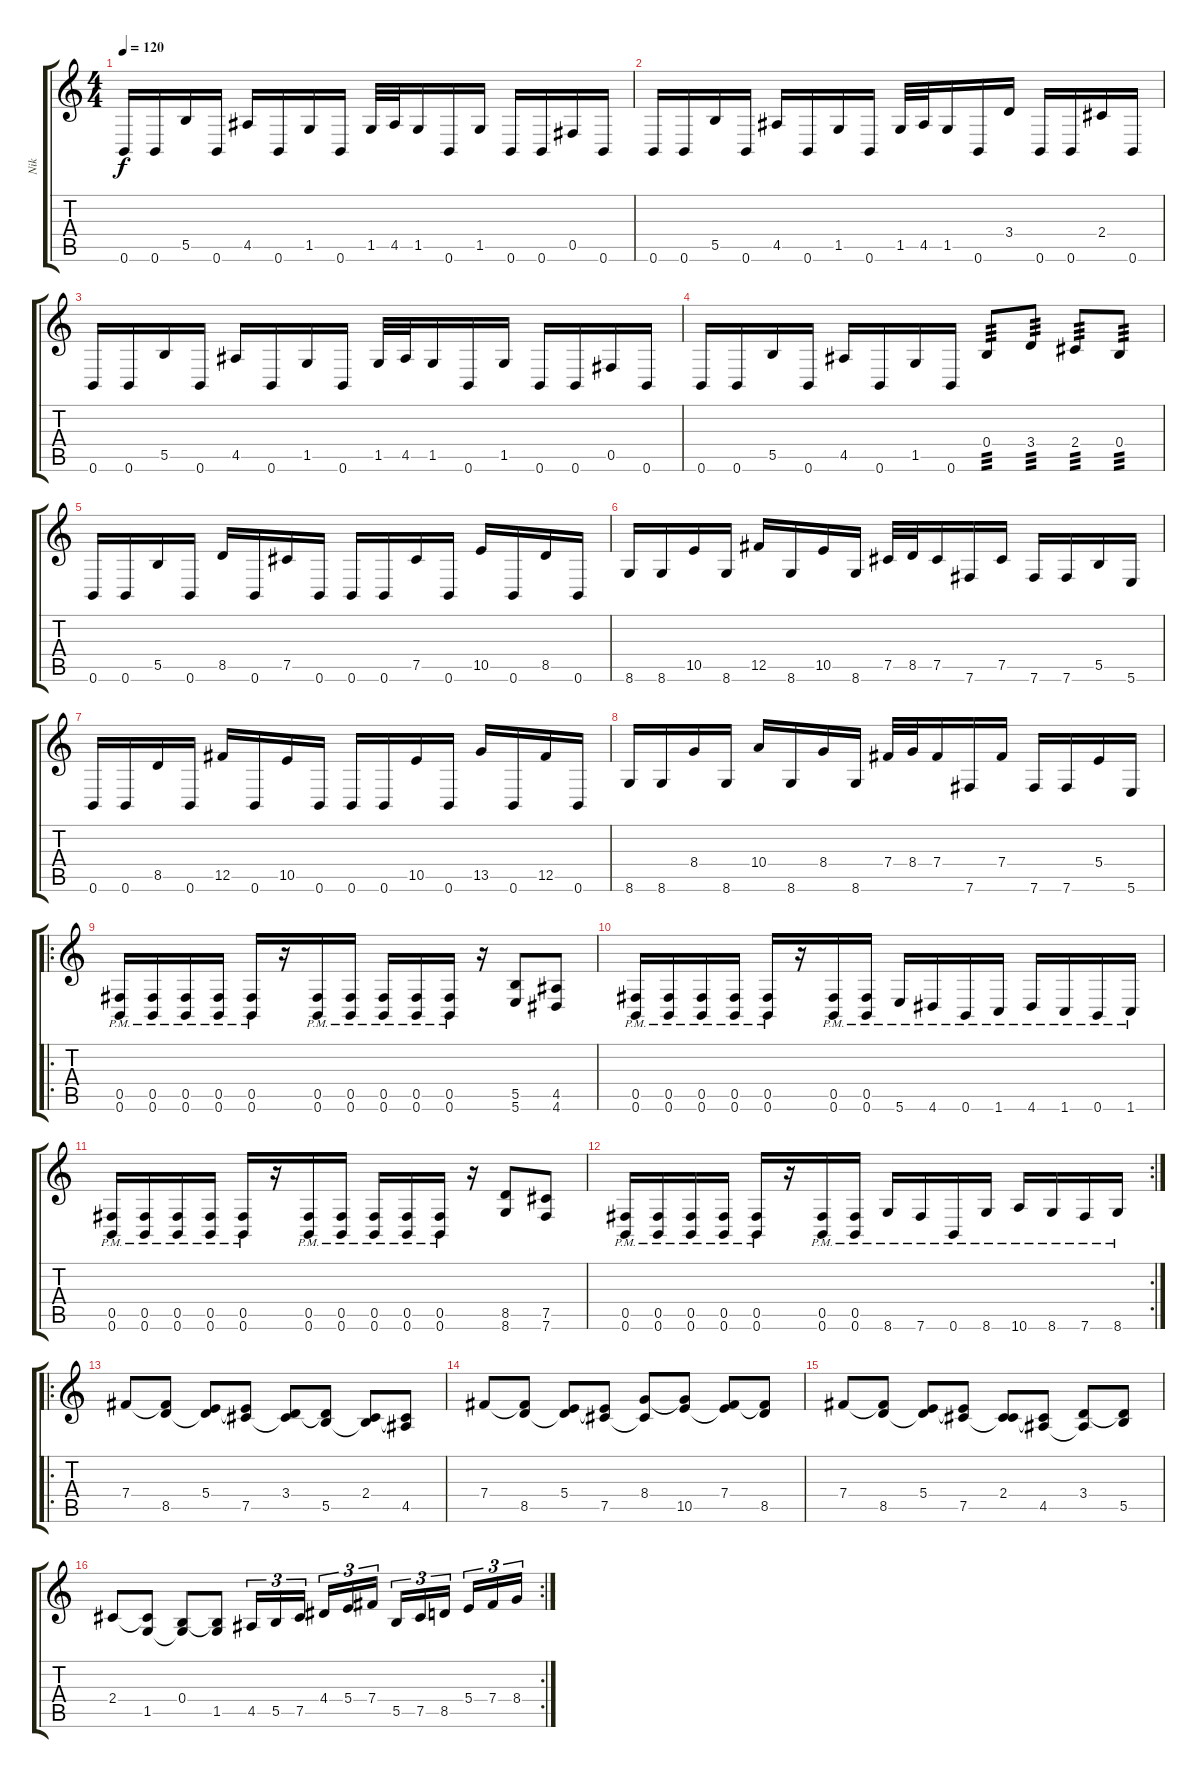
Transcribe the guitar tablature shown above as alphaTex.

\track ("Nik" "Nik") {instrument distortionguitar}
\staff {score tabs}
\tuning (Db4 Ab3 E3 B2 Gb2 B1) {hide}
\ts (4 4)
\tempo 120
\clef g2
\ks c
0.6.16{dy f} 0.6.16 5.5.16 0.6.16 4.5.16 0.6.16 1.5.16 0.6.16 1.5.32 4.5.32 1.5.16 0.6.16 1.5.16 0.6.16 0.6.16 0.5.16 0.6.16 |
0.6.16 0.6.16 5.5.16 0.6.16 4.5.16 0.6.16 1.5.16 0.6.16 1.5.32 4.5.32 1.5.16 0.6.16 3.4.16 0.6.16 0.6.16 2.4.16 0.6.16 |
0.6.16 0.6.16 5.5.16 0.6.16 4.5.16 0.6.16 1.5.16 0.6.16 1.5.32 4.5.32 1.5.16 0.6.16 1.5.16 0.6.16 0.6.16 0.5.16 0.6.16 |
0.6.16 0.6.16 5.5.16 0.6.16 4.5.16 0.6.16 1.5.16 0.6.16 0.4.8{tp 3} 3.4.8{tp 3} 2.4.8{tp 3} 0.4.8{tp 3} |
0.6.16 0.6.16 5.5.16 0.6.16 8.5.16 0.6.16 7.5.16 0.6.16 0.6.16 0.6.16 7.5.16 0.6.16 10.5.16 0.6.16 8.5.16 0.6.16 |
8.6.16 8.6.16 10.5.16 8.6.16 12.5.16 8.6.16 10.5.16 8.6.16 7.5.32 8.5.32 7.5.16 7.6.16 7.5.16 7.6.16 7.6.16 5.5.16 5.6.16 |
0.6.16 0.6.16 8.5.16 0.6.16 12.5.16 0.6.16 10.5.16 0.6.16 0.6.16 0.6.16 10.5.16 0.6.16 13.5.16 0.6.16 12.5.16 0.6.16 |
8.6.16 8.6.16 8.4.16 8.6.16 10.4.16 8.6.16 8.4.16 8.6.16 7.4.32 8.4.32 7.4.16 7.6.16 7.4.16 7.6.16 7.6.16 5.4.16 5.6.16 |
\ro
(0.5{pm} 0.6{pm}).16 (0.5{pm} 0.6{pm}).16 (0.5{pm} 0.6{pm}).16 (0.5{pm} 0.6{pm}).16 (0.5{pm} 0.6{pm}).16 r.16 (0.5{pm} 0.6{pm}).16 (0.5{pm} 0.6{pm}).16 (0.5{pm} 0.6{pm}).16 (0.5{pm} 0.6{pm}).16 (0.5{pm} 0.6{pm}).16 r.16 (5.5 5.6).8 (4.5 4.6).8 |
(0.5{pm} 0.6{pm}).16 (0.5{pm} 0.6{pm}).16 (0.5{pm} 0.6{pm}).16 (0.5{pm} 0.6{pm}).16 (0.5{pm} 0.6{pm}).16 r.16 (0.5{pm} 0.6{pm}).16 (0.5{pm} 0.6{pm}).16 5.6{pm}.16 4.6{pm}.16 0.6{pm}.16 1.6{pm}.16 4.6{pm}.16 1.6{pm}.16 0.6{pm}.16 1.6{pm}.16 |
(0.5{pm} 0.6{pm}).16 (0.5{pm} 0.6{pm}).16 (0.5{pm} 0.6{pm}).16 (0.5{pm} 0.6{pm}).16 (0.5{pm} 0.6{pm}).16 r.16 (0.5{pm} 0.6{pm}).16 (0.5{pm} 0.6{pm}).16 (0.5{pm} 0.6{pm}).16 (0.5{pm} 0.6{pm}).16 (0.5{pm} 0.6{pm}).16 r.16 (8.5 8.6).8 (7.5 7.6).8 |
\rc 2
(0.5{pm} 0.6{pm}).16 (0.5{pm} 0.6{pm}).16 (0.5{pm} 0.6{pm}).16 (0.5{pm} 0.6{pm}).16 (0.5{pm} 0.6{pm}).16 r.16 (0.5{pm} 0.6{pm}).16 (0.5{pm} 0.6{pm}).16 8.6{pm}.16 7.6{pm}.16 0.6{pm}.16 8.6{pm}.16 10.6{pm}.16 8.6{pm}.16 7.6{pm}.16 8.6{pm}.16 |
\ro
7.4.8 (7.4{t} 8.5).8 (5.4 8.5{t}).8 (5.4{t} 7.5).8 (3.4 7.5{t}).8 (3.4{t} 5.5).8 (2.4 5.5{t}).8 (2.4{t} 4.5).8 |
7.4.8 (7.4{t} 8.5).8 (5.4 8.5{t}).8 (5.4{t} 7.5).8 (8.4 7.5{t}).8 (8.4{t} 10.5).8 (7.4 10.5{t}).8 (7.4{t} 8.5).8 |
7.4.8 (7.4{t} 8.5).8 (5.4 8.5{t}).8 (5.4{t} 7.5).8 (2.4 7.5{t}).8 (2.4{t} 4.5).8 (3.4 4.5{t}).8 (3.4{t} 5.5).8 |
\rc 2
2.4.8 (2.4{t} 1.5).8 (0.4 1.5{t}).8 (0.4{t} 1.5).8 4.5.16{tu (3 2)} 5.5.16{tu (3 2)} 7.5.16{tu (3 2)} 4.4.16{tu (3 2)} 5.4.16{tu (3 2)} 7.4.16{tu (3 2)} 5.5.16{tu (3 2)} 7.5.16{tu (3 2)} 8.5.16{tu (3 2)} 5.4.16{tu (3 2)} 7.4.16{tu (3 2)} 8.4.16{tu (3 2)}
